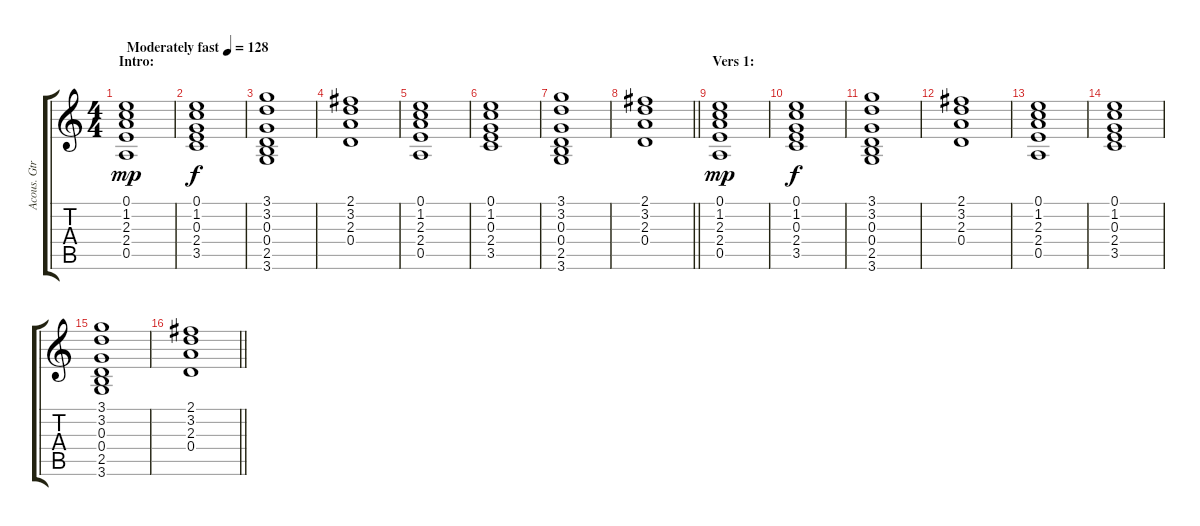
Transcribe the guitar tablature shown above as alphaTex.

\track ("Acous. Gtr. 1" "Acous. Gtr") {instrument acousticguitarsteel}
\staff {score tabs}
\tuning (E4 B3 G3 D3 A2 E2) {hide}
\ts (4 4)
\section ("" "Intro:")
\tempo (128 "Moderately fast")
\clef g2
\ks c
(0.1 1.2 2.3 2.4 0.5).1{dy mp instrument acousticguitarsteel} |
(0.1 1.2 0.3 2.4 3.5).1{dy f} |
(3.1 3.2 0.3 0.4 2.5 3.6).1 |
(2.1 3.2 2.3 0.4).1 |
(0.1 1.2 2.3 2.4 0.5).1 |
(0.1 1.2 0.3 2.4 3.5).1 |
(3.1 3.2 0.3 0.4 2.5 3.6).1 |
\barLineRight lightlight
(2.1 3.2 2.3 0.4).1 |
\section ("" "Vers 1:")
(0.1 1.2 2.3 2.4 0.5).1{dy mp} |
(0.1 1.2 0.3 2.4 3.5).1{dy f} |
(3.1 3.2 0.3 0.4 2.5 3.6).1 |
(2.1 3.2 2.3 0.4).1 |
(0.1 1.2 2.3 2.4 0.5).1 |
(0.1 1.2 0.3 2.4 3.5).1 |
(3.1 3.2 0.3 0.4 2.5 3.6).1 |
\barLineRight lightlight
(2.1 3.2 2.3 0.4).1
